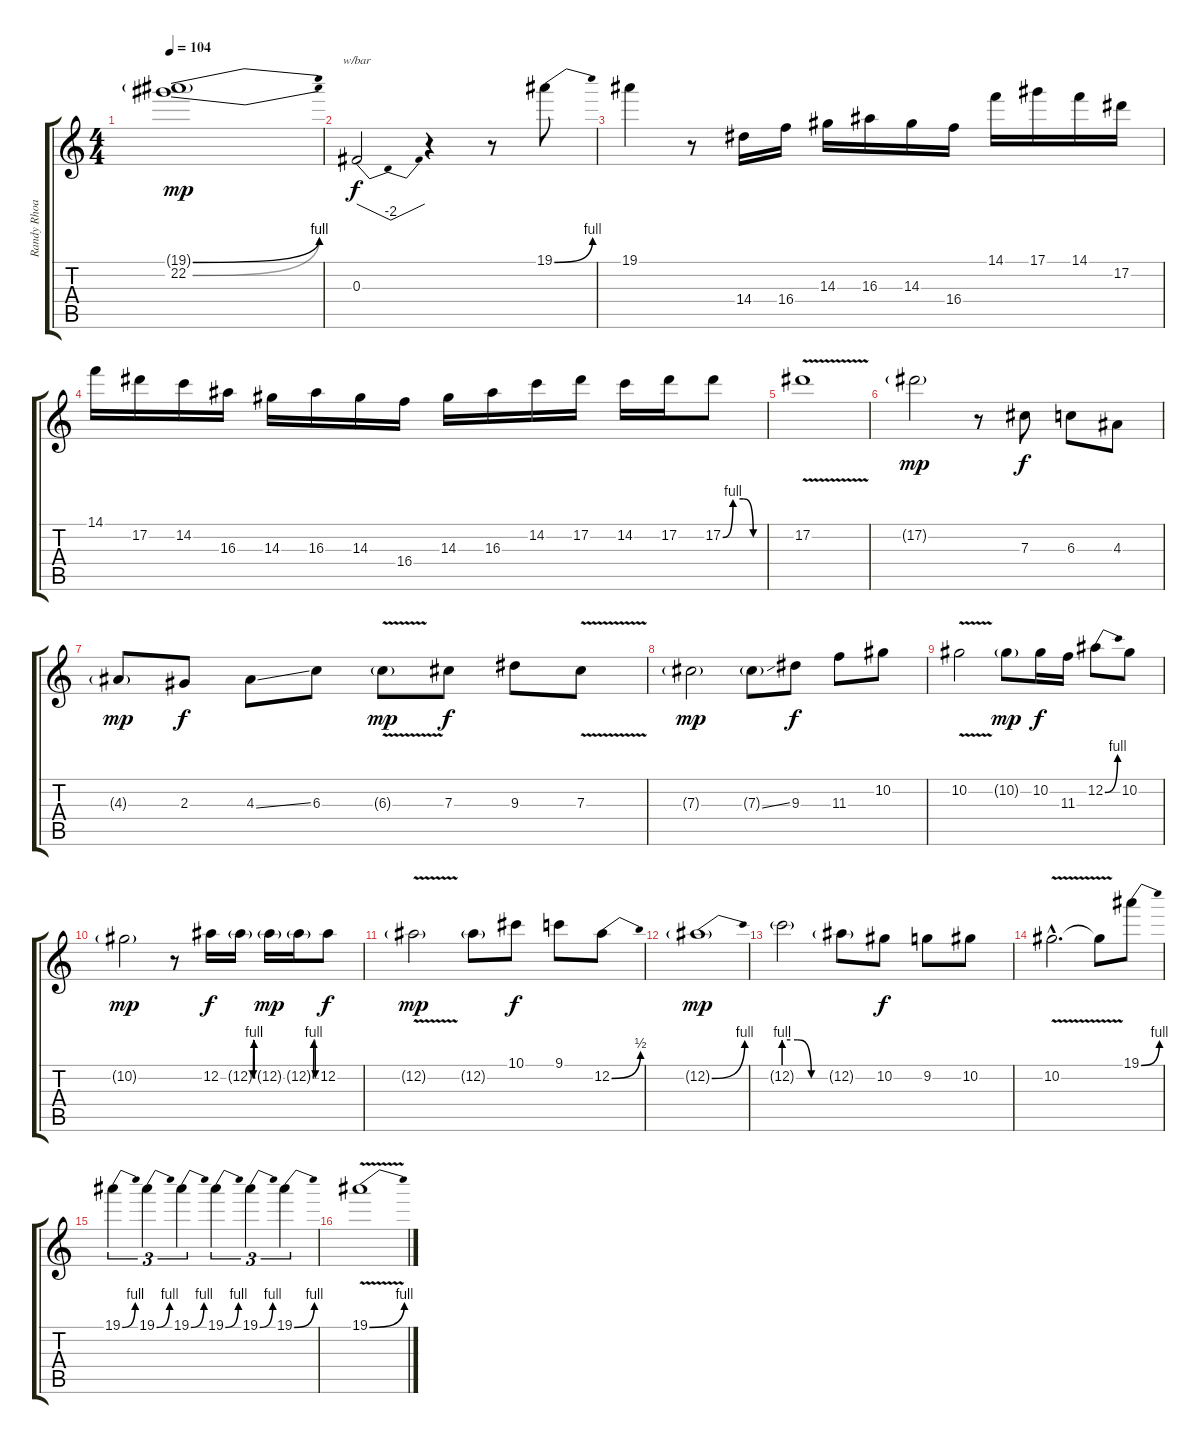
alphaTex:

\track ("Randy Rhoads (Lead)" "Randy Rhoa") {instrument overdrivenguitar}
\staff {score tabs}
\tuning (Eb4 Bb3 Gb3 Db3 Ab2 Eb2) {hide}
\ts (4 4)
\tempo 104
\clef g2
\ks c
(19.1{be (bend 0 0 60 4) g} 22.2{be (bend 0 0 60 4)}).1{dy mp} |
0.3.2{tbe (dip default 0 0 30 -8 60 0) dy f} r.4 r.8 19.1{be (bend 0 0 60 4)}.8 |
19.1.4 r.8 14.4.16 16.4.16 14.3.16 16.3.16 14.3.16 16.4.16 14.1.16 17.1.16 14.1.16 17.2.16 |
14.1.16 17.2.16 14.2.16 16.3.16 14.3.16 16.3.16 14.3.16 16.4.16 14.3.16 16.3.16 14.2.16 17.2.16 14.2.16 17.2.16 17.2{be (custom 0 0 15 4 30 4 45 0 60 0)}.8 |
17.2{v}.1 |
17.2{g}.2{dy mp} r.8 7.3.8{dy f} 6.3.8 4.3.8 |
4.3{g}.8{dy mp} 2.3.8{dy f} 4.3{ss}.8 6.3.8 6.3{v g}.8{dy mp} 7.3.8{dy f} 9.3.8 7.3{v}.8 |
7.3{g}.2{dy mp} 7.3{ss g}.8 9.3.8{dy f} 11.3.8 10.2.8 |
10.2{v}.2 10.2{g}.8{dy mp} 10.2.16{dy f} 11.3.16 12.2{be (bend 0 0 60 4)}.8 10.2.8 |
10.2{g}.2{dy mp} r.8 12.2.16{dy f} 12.2{be (custom 0 0 15 4 30 4 45 0 60 0) g}.16 12.2{g}.16{dy mp} 12.2{be (custom 0 0 15 4 30 4 45 0 60 0) g}.16 12.2.8{dy f} |
12.2{v g}.2{dy mp} 12.2{g}.8 10.1.8{dy f} 9.1.8 12.2{be (bend 0 0 60 2)}.8 |
12.2{be (bend 0 0 60 4) g}.1{dy mp} |
12.2{be (custom 0 4 20 4 40 0 60 0) g}.2 12.2{g}.8 10.2.8{dy f} 9.2.8 10.2.8 |
10.2{v hac}.2{d} 10.2{t}.8 19.1{be (bend 0 0 60 4)}.8 |
19.1{be (bend 0 0 60 4)}.4{tu (3 2)} 19.1{be (bend 0 0 60 4)}.4{tu (3 2)} 19.1{be (bend 0 0 60 4)}.4{tu (3 2)} 19.1{be (bend 0 0 60 4)}.4{tu (3 2)} 19.1{be (bend 0 0 60 4)}.4{tu (3 2)} 19.1{be (bend 0 0 60 4)}.4{tu (3 2)} |
19.1{be (bend 0 0 60 4) v}.1
